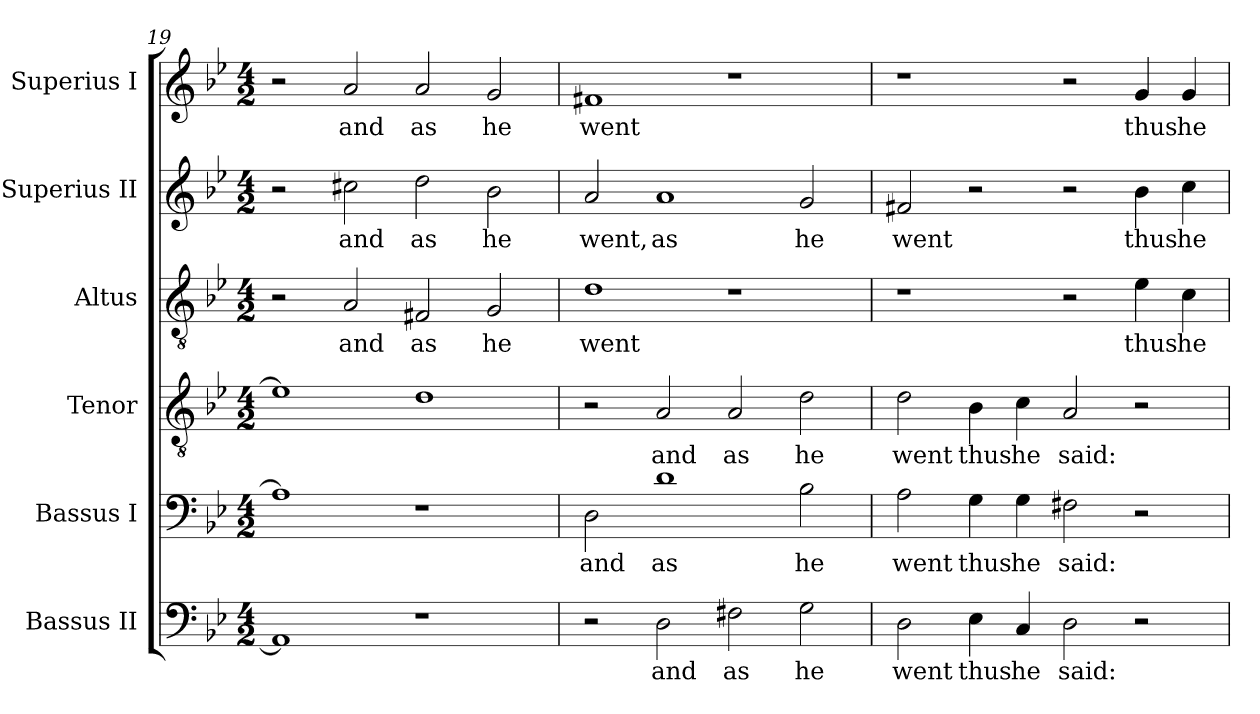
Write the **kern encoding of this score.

**kern	**text	**kern	**text	**kern	**text	**kern	**text	**kern	**text	**kern	**text
*part6	*part6	*part5	*part5	*part4	*part4	*part3	*part3	*part2	*part2	*part1	*part1
*staff6	*staff6	*staff5	*staff5	*staff4	*staff4	*staff3	*staff3	*staff2	*staff2	*staff1	*staff1
*I"Bassus II	*	*I"Bassus I	*	*I"Tenor	*	*I"Altus	*	*I"Superius II	*	*I"Superius I	*
*clefF4	*	*clefF4	*	*clefGv2	*	*clefGv2	*	*clefG2	*	*clefG2	*
*k[b-e-]	*	*k[b-e-]	*	*k[b-e-]	*	*k[b-e-]	*	*k[b-e-]	*	*k[b-e-]	*
*B-:	*	*B-:	*	*B-:	*	*B-:	*	*B-:	*	*B-:	*
*M4/2	*	*M4/2	*	*M4/2	*	*M4/2	*	*M4/2	*	*M4/2	*
=19	=19	=19	=19	=19	=19	=19	=19	=19	=19	=19	=19
1AAi]	.	1Ai]	.	1ei]	.	2r	.	2r	.	2r	.
!	!	!	!	!	!	!	!LO:LY:b:color=#000000	!	!	!	!
!	!	!	!	!	!	!	!	!	!LO:LY:b:color=#000000	!	!
!	!	!	!	!	!	!	!	!	!	!	!LO:LY:b:color=#000000
.	.	.	.	.	.	2Ai/	and	2cc#Xi\	and	2ai/	and
!	!	!	!	!	!	!	!LO:LY:b:color=#000000	!	!	!	!
!	!	!	!	!	!	!	!	!	!LO:LY:b:color=#000000	!	!
!	!	!	!	!	!	!	!	!	!	!	!LO:LY:b:color=#000000
1r	.	1r	.	1di	.	2F#Xi/	as	2ddi\	as	2ai/	as
!	!	!	!	!	!	!	!LO:LY:b:color=#000000	!	!	!	!
!	!	!	!	!	!	!	!	!	!LO:LY:b:color=#000000	!	!
!	!	!	!	!	!	!	!	!	!	!	!LO:LY:b:color=#000000
.	.	.	.	.	.	2Gi/	he	2b-i\	he	2gi/	he
=20	=20	=20	=20	=20	=20	=20	=20	=20	=20	=20	=20
!	!	!	!LO:LY:b:color=#000000	!	!	!	!	!	!	!	!
!	!	!	!	!	!	!	!LO:LY:b:color=#000000	!	!	!	!
!	!	!	!	!	!	!	!	!	!LO:LY:b:color=#000000	!	!
!	!	!	!	!	!	!	!	!	!	!	!LO:LY:b:color=#000000
2r	.	2Di\	and	2r	.	1di	went	2ai/	went,	1f#Xi	went
!	!LO:LY:b:color=#000000	!	!	!	!	!	!	!	!	!	!
!	!	!	!LO:LY:b:color=#000000	!	!	!	!	!	!	!	!
!	!	!	!	!	!LO:LY:b:color=#000000	!	!	!	!	!	!
!	!	!	!	!	!	!	!	!	!LO:LY:b:color=#000000	!	!
2Di\	and	1di	as	2Ai/	and	.	.	1ai	as	.	.
!	!LO:LY:b:color=#000000	!	!	!	!	!	!	!	!	!	!
!	!	!	!	!	!LO:LY:b:color=#000000	!	!	!	!	!	!
2F#Xi\	as	.	.	2Ai/	as	1r	.	.	.	1r	.
!	!LO:LY:b:color=#000000	!	!	!	!	!	!	!	!	!	!
!	!	!	!LO:LY:b:color=#000000	!	!	!	!	!	!	!	!
!	!	!	!	!	!LO:LY:b:color=#000000	!	!	!	!	!	!
!	!	!	!	!	!	!	!	!	!LO:LY:b:color=#000000	!	!
2Gi\	he	2B-i\	he	2di\	he	.	.	2gi/	he	.	.
!!LO:LB:g=z
=21	=21	=21	=21	=21	=21	=21	=21	=21	=21	=21	=21
!	!LO:LY:b:color=#000000	!	!	!	!	!	!	!	!	!	!
!	!	!	!LO:LY:b:color=#000000	!	!	!	!	!	!	!	!
!	!	!	!	!	!LO:LY:b:color=#000000	!	!	!	!	!	!
!	!	!	!	!	!	!	!	!	!LO:LY:b:color=#000000	!	!
2Di\	went	2Ai\	went	2di\	went	1r	.	2f#Xi/	went	1r	.
!	!LO:LY:b:color=#000000	!	!	!	!	!	!	!	!	!	!
!	!	!	!LO:LY:b:color=#000000	!	!	!	!	!	!	!	!
!	!	!	!	!	!LO:LY:b:color=#000000	!	!	!	!	!	!
4E-i\	thus	4Gi\	thus	4B-i\	thus	.	.	2r	.	.	.
!	!LO:LY:b:color=#000000	!	!	!	!	!	!	!	!	!	!
!	!	!	!LO:LY:b:color=#000000	!	!	!	!	!	!	!	!
!	!	!	!	!	!LO:LY:b:color=#000000	!	!	!	!	!	!
4Ci/	he	4Gi\	he	4ci\	he	.	.	.	.	.	.
!	!LO:LY:b:color=#000000	!	!	!	!	!	!	!	!	!	!
!	!	!	!LO:LY:b:color=#000000	!	!	!	!	!	!	!	!
!	!	!	!	!	!LO:LY:b:color=#000000	!	!	!	!	!	!
2Di\	said:	2F#Xi\	said:	2Ai/	said:	2r	.	2r	.	2r	.
!	!	!	!	!	!	!	!LO:LY:b:color=#000000	!	!	!	!
!	!	!	!	!	!	!	!	!	!LO:LY:b:color=#000000	!	!
!	!	!	!	!	!	!	!	!	!	!	!LO:LY:b:color=#000000
2r	.	2r	.	2r	.	4e-i\	thus	4b-i\	thus	4gi/	thus
!	!	!	!	!	!	!	!LO:LY:b:color=#000000	!	!	!	!
!	!	!	!	!	!	!	!	!	!LO:LY:b:color=#000000	!	!
!	!	!	!	!	!	!	!	!	!	!	!LO:LY:b:color=#000000
.	.	.	.	.	.	4ci\	he	4cci\	he	4gi/	he
=	=	=	=	=	=	=	=	=	=	=	=
*-	*-	*-	*-	*-	*-	*-	*-	*-	*-	*-	*-
